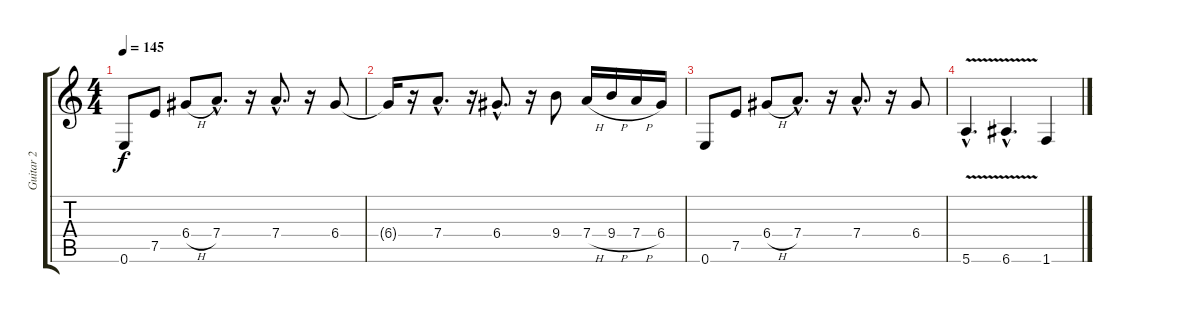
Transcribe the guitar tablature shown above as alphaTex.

\track ("Guitar 2" "Guitar 2") {instrument distortionguitar}
\staff {score tabs}
\tuning (E4 B3 G3 D3 A2 E2) {hide}
\ts (4 4)
\tempo 145
\clef g2
\ks c
0.6.8{dy f} 7.5.8 6.4{h}.8 7.4{hac}.8{d} r.16 7.4{hac}.8{d} r.16 6.4.8 |
6.4{t}.16 r.16 7.4{hac}.8{d} r.16 6.4{hac}.8{d} r.16 9.4.8 7.4{h}.16 9.4{h}.16 7.4{h}.16 6.4.16 |
0.6.8 7.5.8 6.4{h}.8 7.4{hac}.8{d} r.16 7.4{hac}.8{d} r.16 6.4.8 |
5.6{v hac}.4{d} 6.6{v hac}.4{d} 1.6.4
